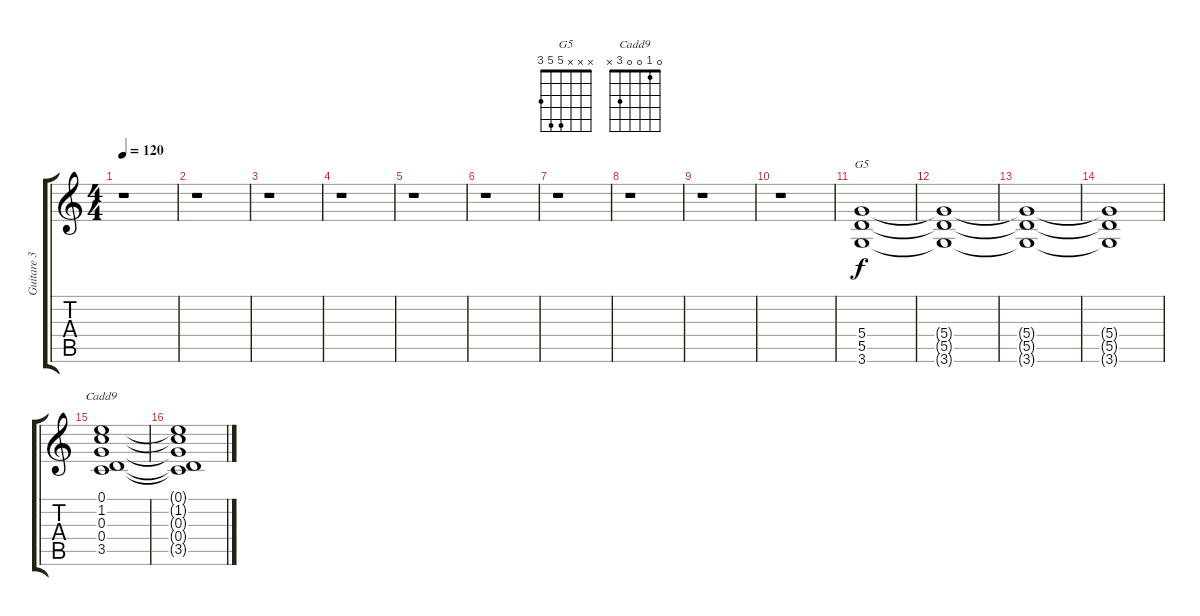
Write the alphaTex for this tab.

\track ("Guitare 3" "Guitare 3") {instrument electricguitarclean}
\staff {score tabs}
\tuning (E4 B3 G3 D3 A2 E2) {hide}
\chord ("G5" x x x 5 5 3)
\chord ("Cadd9" 0 1 0 0 3 x)
\ts (4 4)
\tempo 120
\clef g2
\ks c
r.1{dy f instrument electricguitarclean} |
r.1 |
r.1 |
r.1 |
r.1 |
r.1 |
r.1 |
r.1 |
r.1 |
r.1 |
(5.4 5.5 3.6).1{ch "G5"} |
(5.4{t} 5.5{t} 3.6{t}).1 |
(5.4{t} 5.5{t} 3.6{t}).1 |
(5.4{t} 5.5{t} 3.6{t}).1 |
(0.1 1.2 0.3 0.4 3.5).1{ch "Cadd9"} |
(0.1{t} 1.2{t} 0.3{t} 0.4{t} 3.5{t}).1
